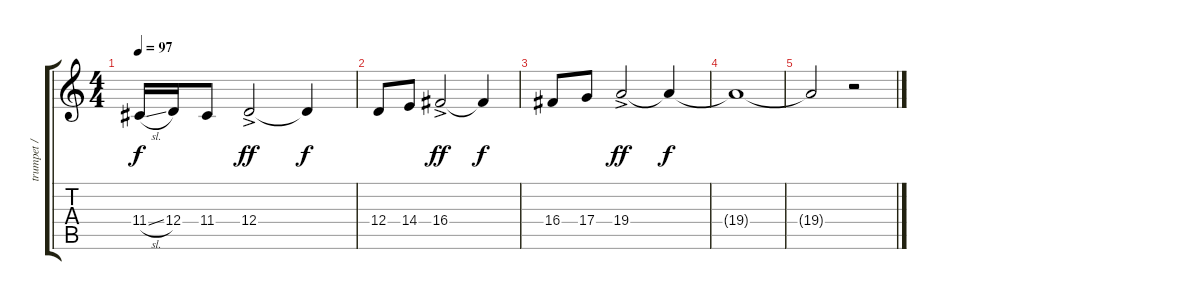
\track ("trumpet / sax" "trumpet / ") {instrument trumpet}
\staff {score tabs}
\tuning (E4 B3 G3 D3 A2 E2) {hide}
\ts (4 4)
\tempo 97
\clef g2
\ks c
11.4{sl}.16{dy f} 12.4.16 11.4.8 12.4{ac}.2{dy ff} 12.4{t}.4{dy f} |
12.4.8 14.4.8 16.4{ac}.2{dy ff} 16.4{t}.4{dy f} |
16.4.8 17.4.8 19.4{ac}.2{dy ff} 19.4{t}.4{dy f} |
19.4{t}.1{volume 3} |
19.4{t}.2 r.2
